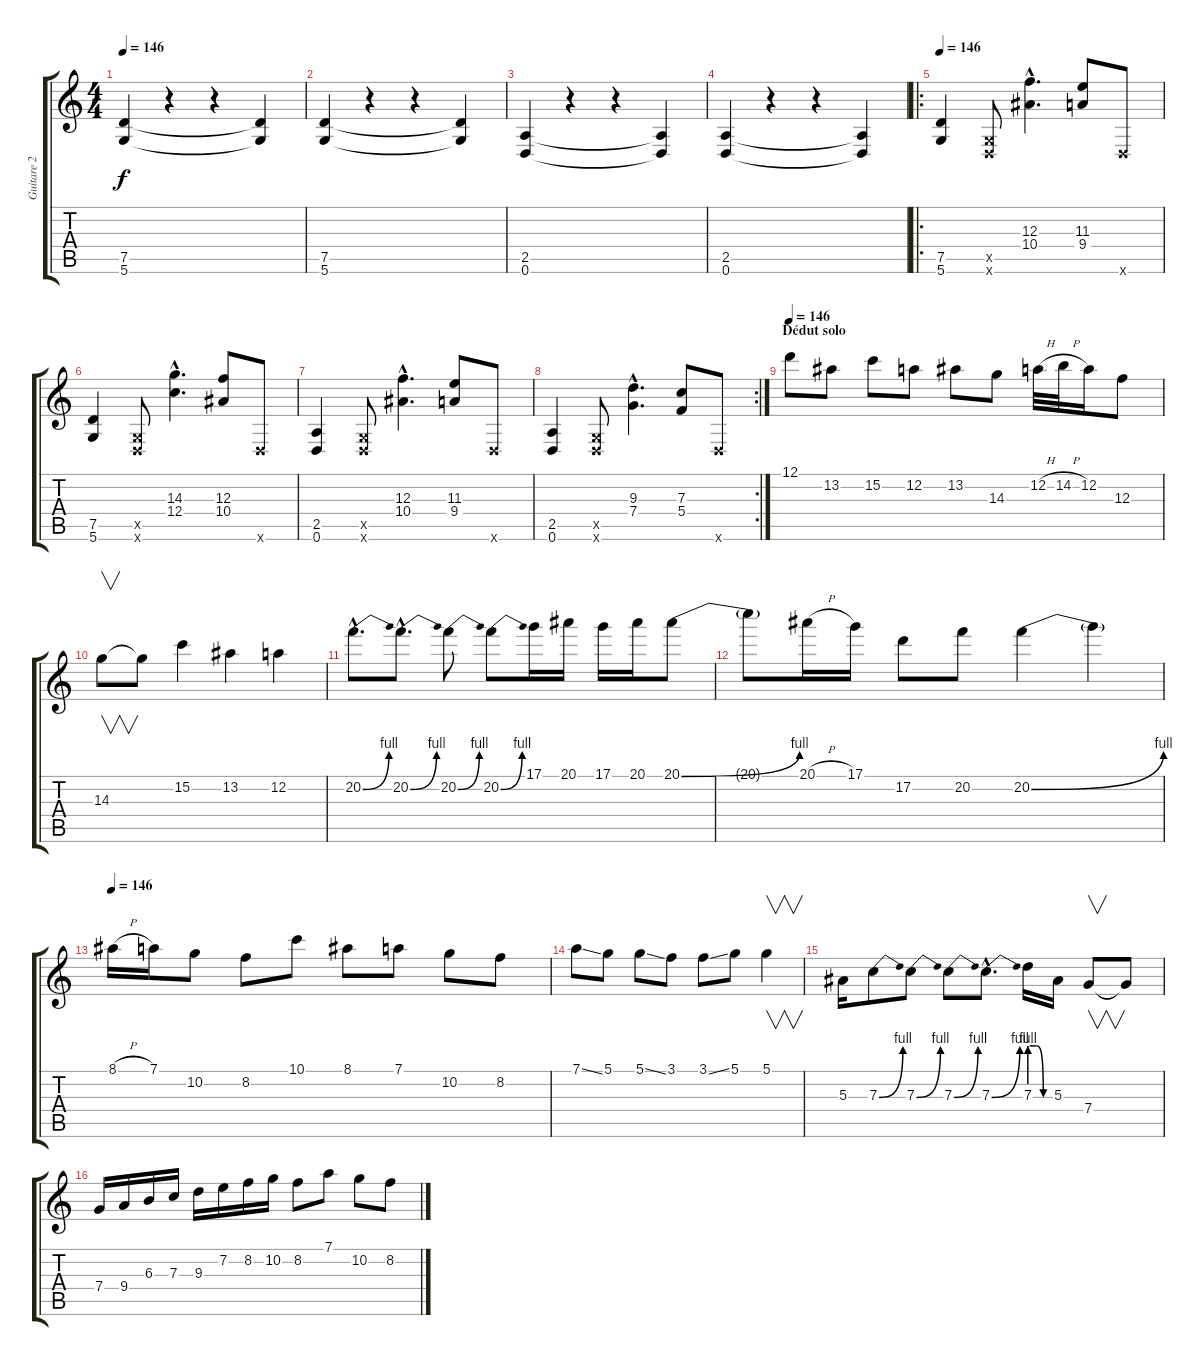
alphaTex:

\track ("Guitare 2" "Guitare 2") {instrument distortionguitar}
\staff {score tabs}
\tuning (D4 A3 F3 C3 G2 D2) {hide}
\ts (4 4)
\tempo 146
\clef g2
\ks c
(7.5 5.6).4{dy f} r.4 r.4 (7.5{t} 5.6{t}).4 |
(7.5 5.6).4 r.4 r.4 (7.5{t} 5.6{t}).4 |
(2.5 0.6).4 r.4 r.4 (2.5{t} 0.6{t}).4 |
(2.5 0.6).4 r.4 r.4 (2.5{t} 0.6{t}).4 |
\ro
\tempo 146
(7.5 5.6).4 (0.5{x} 0.6{x}).8 (12.3{hac} 10.4{hac}).4{d} (11.3 9.4).8 0.6{x}.8 |
(7.5 5.6).4 (0.5{x} 0.6{x}).8 (14.3{hac} 12.4{hac}).4{d} (12.3 10.4).8 0.6{x}.8 |
(2.5 0.6).4 (0.5{x} 0.6{x}).8 (12.3{hac} 10.4{hac}).4{d} (11.3 9.4).8 0.6{x}.8 |
\rc 2
(2.5 0.6).4 (0.5{x} 0.6{x}).8 (9.3{hac} 7.4{hac}).4{d} (7.3 5.4).8 0.6{x}.8 |
\section ("" "Dédut solo")
\tempo 136
\tempo 146
12.1.8{volume 15 balance 1} 13.2.8 15.2.8 12.2.8 13.2.8 14.3.8 12.2{h}.32 14.2{h}.32 12.2.16 12.3.8 |
14.3.8{v} 14.3{t}.8 15.2.4 13.2.4 12.2.4 |
20.2{be (bend 0 0 60 4) hac}.8{d} 20.2{be (bend 0 0 60 4) hac}.8{d} 20.2{be (bend 0 0 60 4)}.8 20.2{be (bend 0 0 60 4)}.8 17.1.16 20.1.16 17.1.16 20.1.16 20.1{be (bend 0 0 60 4)}.8 |
20.1{t}.8 20.1{h}.16 17.1.16 17.2.8 20.2.8 20.2{be (bend 0 0 60 4)}.4 20.2{t}.4 |
\tempo 146
8.1{h}.16 7.1.16 10.2.8 8.2.8 10.1.8 8.1.8 7.1.8 10.2.8 8.2.8 |
7.1{ss}.8 5.1.8 5.1{ss}.8 3.1.8 3.1{ss}.8 5.1.8 5.1.4{v} |
5.3.16 7.3{be (bend 0 0 60 4)}.8 7.3{be (bend 0 0 60 4)}.8 7.3{be (bend 0 0 60 4)}.8 7.3{be (bend 0 0 60 4) hac}.8{d} 7.3{be (custom 0 4 20 4 40 0 60 0)}.16 5.3.16 7.4.8{v} 7.4{t}.8 |
7.4.16 9.4.16 6.3.16 7.3.16 9.3.16 7.2.16 8.2.16 10.2.16 8.2.8 7.1.8 10.2.8 8.2.8
